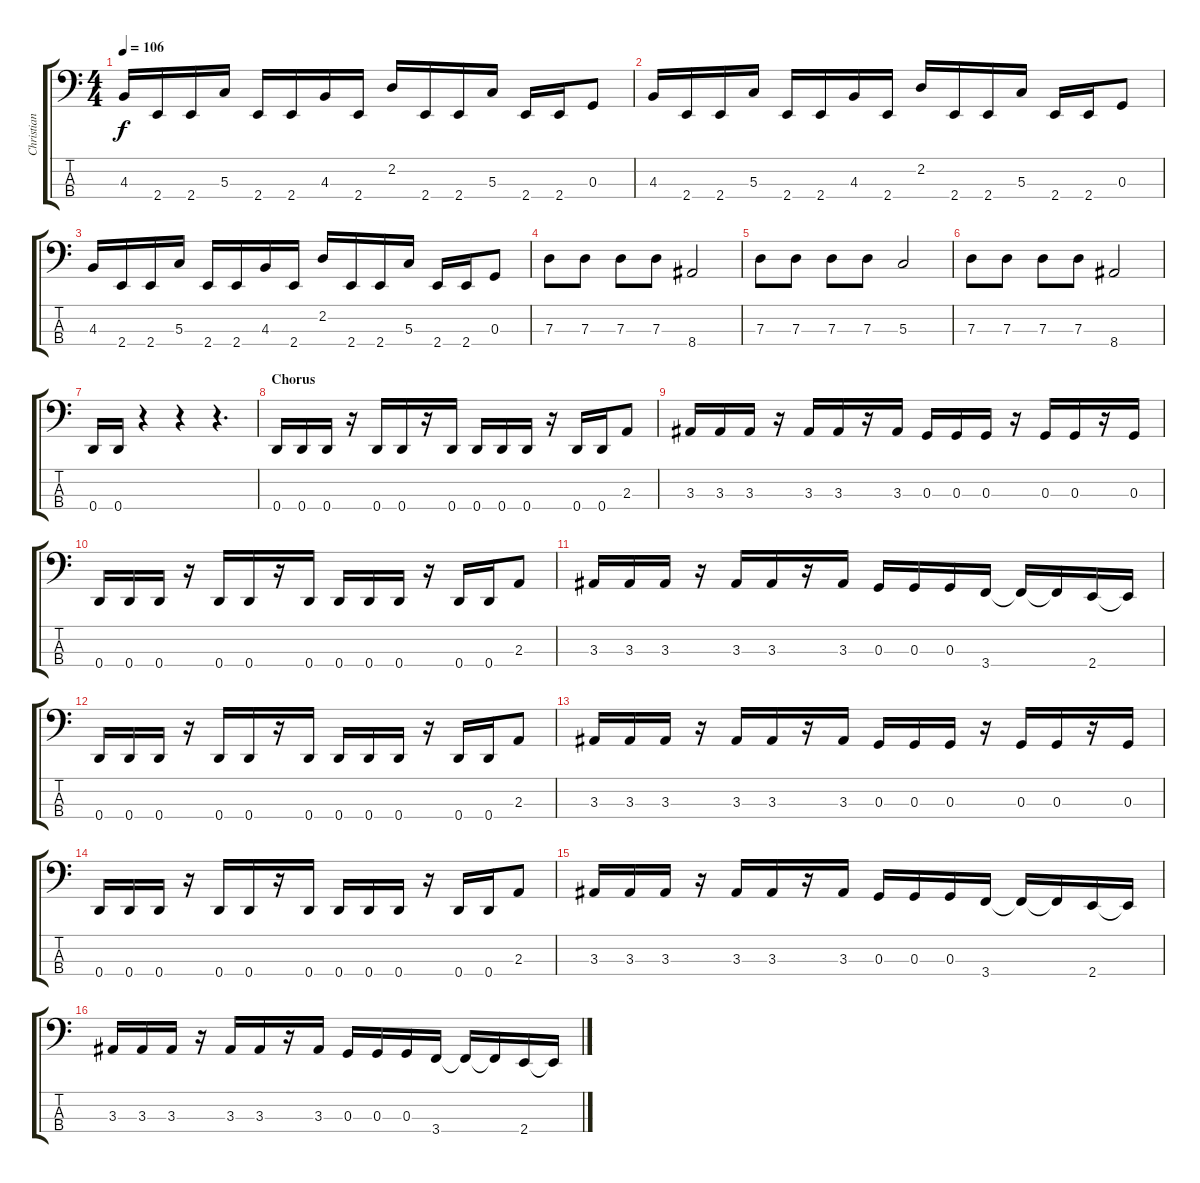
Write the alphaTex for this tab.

\track ("Christian Giesler" "Christian ") {instrument electricbassfinger}
\staff {score tabs}
\tuning (F2 C2 G1 D1) {hide}
\ts (4 4)
\tempo 106
\clef f4
\ks c
4.3.16{dy f} 2.4.16 2.4.16 5.3.16 2.4.16 2.4.16 4.3.16 2.4.16 2.2.16 2.4.16 2.4.16 5.3.16 2.4.16 2.4.16 0.3.8 |
4.3.16 2.4.16 2.4.16 5.3.16 2.4.16 2.4.16 4.3.16 2.4.16 2.2.16 2.4.16 2.4.16 5.3.16 2.4.16 2.4.16 0.3.8 |
4.3.16 2.4.16 2.4.16 5.3.16 2.4.16 2.4.16 4.3.16 2.4.16 2.2.16 2.4.16 2.4.16 5.3.16 2.4.16 2.4.16 0.3.8 |
7.3.8 7.3.8 7.3.8 7.3.8 8.4.2 |
7.3.8 7.3.8 7.3.8 7.3.8 5.3.2 |
7.3.8 7.3.8 7.3.8 7.3.8 8.4.2 |
0.4.16 0.4.16 r.4 r.4 r.4{d} |
\section ("" "Chorus")
0.4.16 0.4.16 0.4.16 r.16 0.4.16 0.4.16 r.16 0.4.16 0.4.16 0.4.16 0.4.16 r.16 0.4.16 0.4.16 2.3.8 |
3.3.16 3.3.16 3.3.16 r.16 3.3.16 3.3.16 r.16 3.3.16 0.3.16 0.3.16 0.3.16 r.16 0.3.16 0.3.16 r.16 0.3.16 |
0.4.16 0.4.16 0.4.16 r.16 0.4.16 0.4.16 r.16 0.4.16 0.4.16 0.4.16 0.4.16 r.16 0.4.16 0.4.16 2.3.8 |
3.3.16 3.3.16 3.3.16 r.16 3.3.16 3.3.16 r.16 3.3.16 0.3.16 0.3.16 0.3.16 3.4.16 3.4{t}.16 3.4{t}.16 2.4.16 2.4{t}.16 |
0.4.16 0.4.16 0.4.16 r.16 0.4.16 0.4.16 r.16 0.4.16 0.4.16 0.4.16 0.4.16 r.16 0.4.16 0.4.16 2.3.8 |
3.3.16 3.3.16 3.3.16 r.16 3.3.16 3.3.16 r.16 3.3.16 0.3.16 0.3.16 0.3.16 r.16 0.3.16 0.3.16 r.16 0.3.16 |
0.4.16 0.4.16 0.4.16 r.16 0.4.16 0.4.16 r.16 0.4.16 0.4.16 0.4.16 0.4.16 r.16 0.4.16 0.4.16 2.3.8 |
3.3.16 3.3.16 3.3.16 r.16 3.3.16 3.3.16 r.16 3.3.16 0.3.16 0.3.16 0.3.16 3.4.16 3.4{t}.16 3.4{t}.16 2.4.16 2.4{t}.16 |
3.3.16 3.3.16 3.3.16 r.16 3.3.16 3.3.16 r.16 3.3.16 0.3.16 0.3.16 0.3.16 3.4.16 3.4{t}.16 3.4{t}.16 2.4.16 2.4{t}.16
